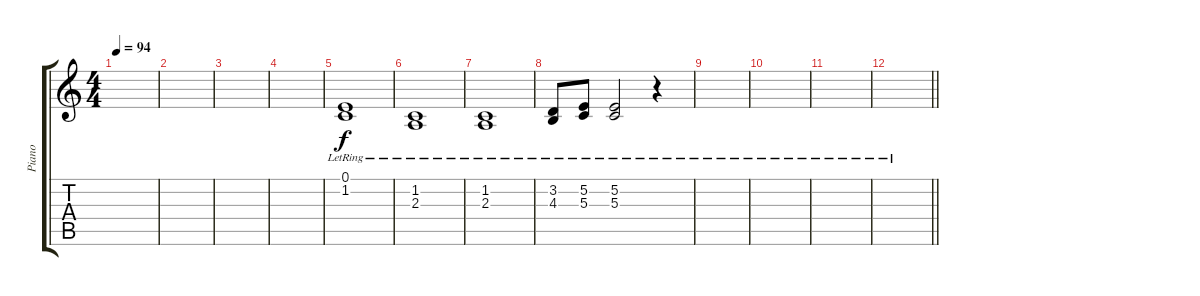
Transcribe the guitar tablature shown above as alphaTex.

\track ("Piano" "Piano") {instrument electricgrandpiano}
\staff {score tabs}
\tuning (E4 B3 G3 D3 A2 E2) {hide}
\ts (4 4)
\tempo 94
\clef g2
\ks c
|
|
|
|
(0.1{lr} 1.2).1 |
(1.2{lr} 2.3).1 |
(1.2{lr} 2.3).1 |
(3.2{lr} 4.3).8 (5.2{lr} 5.3).8 (5.2{lr} 5.3).2 r.4 |
|
|
|
\barLineRight lightlight
